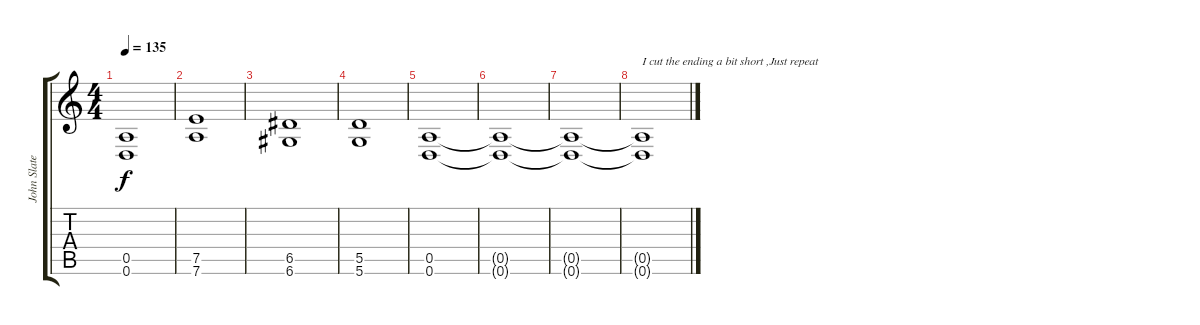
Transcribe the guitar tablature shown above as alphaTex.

\track ("John Slater" "John Slate") {instrument electricguitarclean}
\staff {score tabs}
\tuning (E4 B3 G3 D3 A2 D2) {hide}
\ts (4 4)
\tempo 135
\clef g2
\ks c
(0.5 0.6).1{dy f instrument distortionguitar} |
(7.5 7.6).1 |
(6.5 6.6).1 |
(5.5 5.6).1 |
(0.5 0.6).1 |
(0.5{t} 0.6{t}).1 |
(0.5{t} 0.6{t}).1 |
(0.5{t} 0.6{t}).1{txt "I cut the ending a bit short ,Just repeat"}
